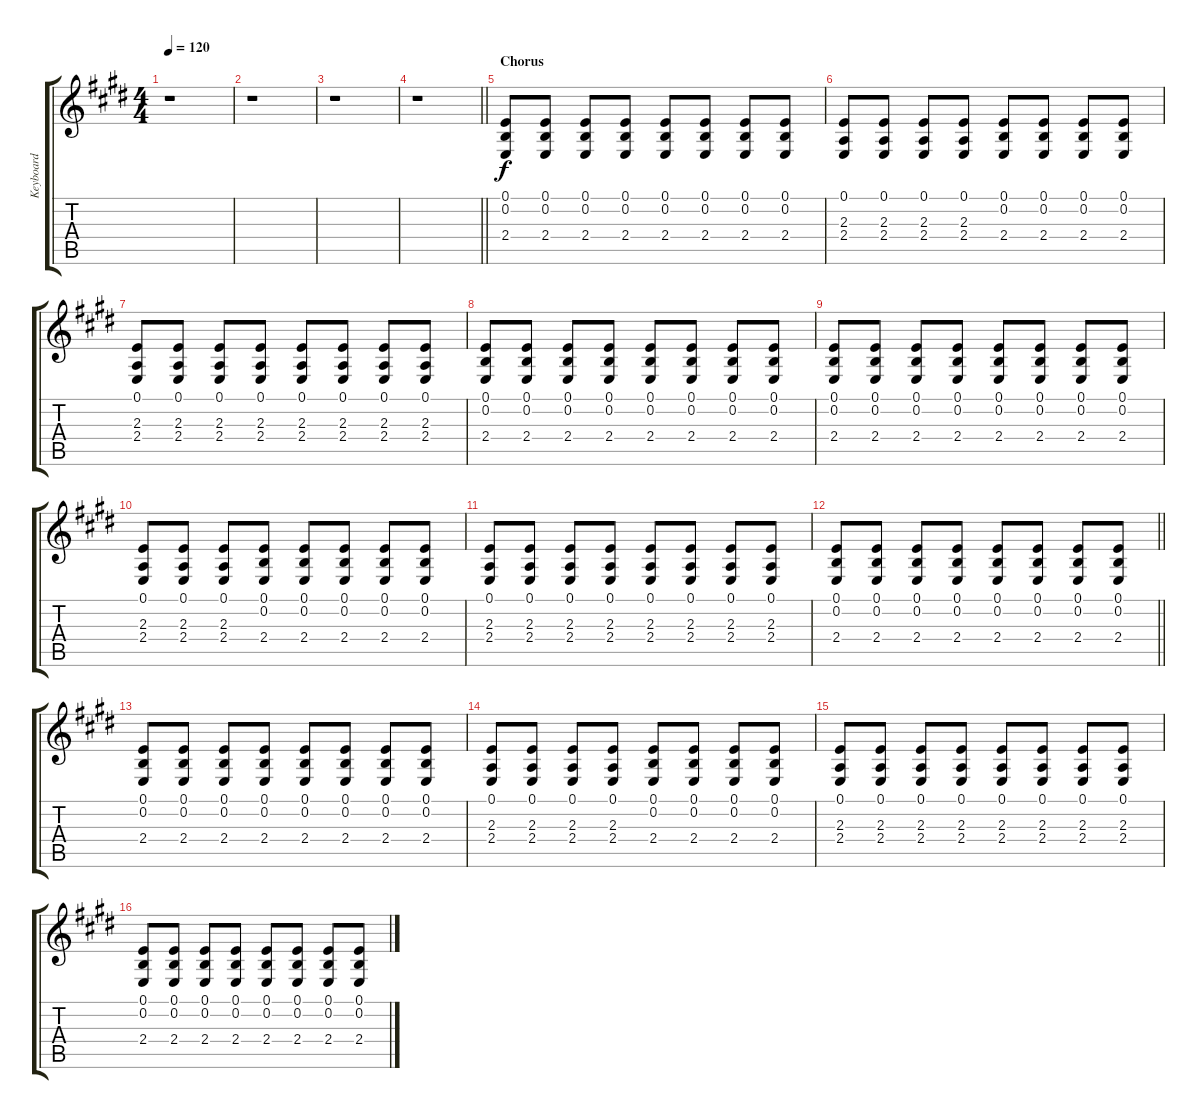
\track ("Keyboard" "Keyboard") {instrument lead2sawtooth}
\staff {score tabs}
\tuning (E4 B3 G3 D3 A2 E2) {hide}
\ts (4 4)
\tempo 120
\clef g2
\ks e
r.1{dy f} |
r.1 |
r.1 |
\barLineRight lightlight
r.1 |
\section ("" "Chorus")
(0.1 0.2 2.4).8 (0.1 0.2 2.4).8 (0.1 0.2 2.4).8 (0.1 0.2 2.4).8 (0.1 0.2 2.4).8 (0.1 0.2 2.4).8 (0.1 0.2 2.4).8 (0.1 0.2 2.4).8 |
(0.1 2.3 2.4).8 (0.1 2.3 2.4).8 (0.1 2.3 2.4).8 (0.1 2.3 2.4).8 (0.1 0.2 2.4).8 (0.1 0.2 2.4).8 (0.1 0.2 2.4).8 (0.1 0.2 2.4).8 |
(0.1 2.3 2.4).8 (0.1 2.3 2.4).8 (0.1 2.3 2.4).8 (0.1 2.3 2.4).8 (0.1 2.3 2.4).8 (0.1 2.3 2.4).8 (0.1 2.3 2.4).8 (0.1 2.3 2.4).8 |
(0.1 0.2 2.4).8 (0.1 0.2 2.4).8 (0.1 0.2 2.4).8 (0.1 0.2 2.4).8 (0.1 0.2 2.4).8 (0.1 0.2 2.4).8 (0.1 0.2 2.4).8 (0.1 0.2 2.4).8 |
(0.1 0.2 2.4).8 (0.1 0.2 2.4).8 (0.1 0.2 2.4).8 (0.1 0.2 2.4).8 (0.1 0.2 2.4).8 (0.1 0.2 2.4).8 (0.1 0.2 2.4).8 (0.1 0.2 2.4).8 |
(0.1 2.3 2.4).8 (0.1 2.3 2.4).8 (0.1 2.3 2.4).8 (0.1 0.2 2.4).8 (0.1 0.2 2.4).8 (0.1 0.2 2.4).8 (0.1 0.2 2.4).8 (0.1 0.2 2.4).8 |
(0.1 2.3 2.4).8 (0.1 2.3 2.4).8 (0.1 2.3 2.4).8 (0.1 2.3 2.4).8 (0.1 2.3 2.4).8 (0.1 2.3 2.4).8 (0.1 2.3 2.4).8 (0.1 2.3 2.4).8 |
\barLineRight lightlight
(0.1 0.2 2.4).8 (0.1 0.2 2.4).8 (0.1 0.2 2.4).8 (0.1 0.2 2.4).8 (0.1 0.2 2.4).8 (0.1 0.2 2.4).8 (0.1 0.2 2.4).8 (0.1 0.2 2.4).8 |
(0.1 0.2 2.4).8 (0.1 0.2 2.4).8 (0.1 0.2 2.4).8 (0.1 0.2 2.4).8 (0.1 0.2 2.4).8 (0.1 0.2 2.4).8 (0.1 0.2 2.4).8 (0.1 0.2 2.4).8 |
(0.1 2.3 2.4).8 (0.1 2.3 2.4).8 (0.1 2.3 2.4).8 (0.1 2.3 2.4).8 (0.1 0.2 2.4).8 (0.1 0.2 2.4).8 (0.1 0.2 2.4).8 (0.1 0.2 2.4).8 |
(0.1 2.3 2.4).8 (0.1 2.3 2.4).8 (0.1 2.3 2.4).8 (0.1 2.3 2.4).8 (0.1 2.3 2.4).8 (0.1 2.3 2.4).8 (0.1 2.3 2.4).8 (0.1 2.3 2.4).8 |
(0.1 0.2 2.4).8 (0.1 0.2 2.4).8 (0.1 0.2 2.4).8 (0.1 0.2 2.4).8 (0.1 0.2 2.4).8 (0.1 0.2 2.4).8 (0.1 0.2 2.4).8 (0.1 0.2 2.4).8
